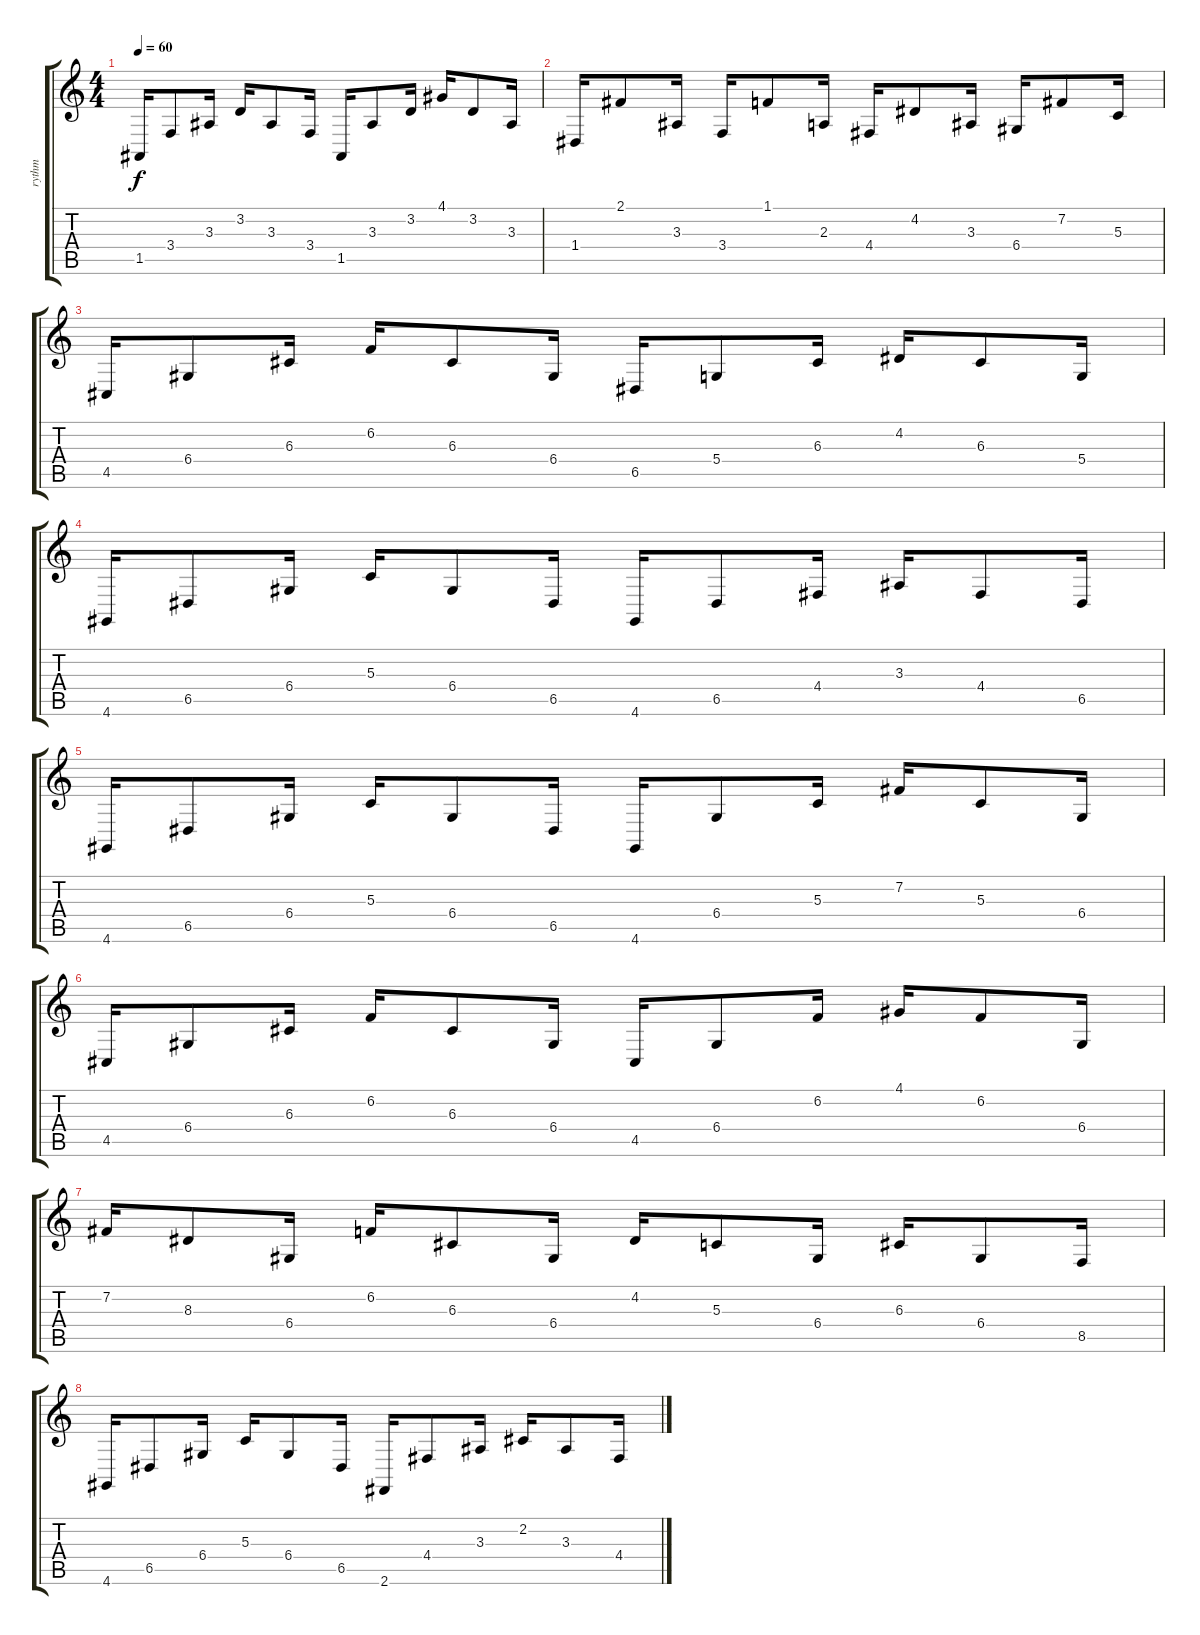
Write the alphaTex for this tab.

\track ("rythm" "rythm") {instrument acousticgrandpiano}
\staff {score tabs}
\tuning (E4 B3 G3 D3 A2 E2) {hide}
\ts (4 4)
\tempo 60
\clef g2
\ks c
1.5.16{dy f} 3.4.8 3.3.16 3.2.16 3.3.8 3.4.16 1.5.16 3.3.8 3.2.16 4.1.16 3.2.8 3.3.16 |
1.4.16 2.1.8 3.3.16 3.4.16 1.1.8 2.3.16 4.4.16 4.2.8 3.3.16 6.4.16 7.2.8 5.3.16 |
4.5.16 6.4.8 6.3.16 6.2.16 6.3.8 6.4.16 6.5.16 5.4.8 6.3.16 4.2.16 6.3.8 5.4.16 |
4.6.16 6.5.8 6.4.16 5.3.16 6.4.8 6.5.16 4.6.16 6.5.8 4.4.16 3.3.16 4.4.8 6.5.16 |
4.6.16 6.5.8 6.4.16 5.3.16 6.4.8 6.5.16 4.6.16 6.4.8 5.3.16 7.2.16 5.3.8 6.4.16 |
4.5.16 6.4.8 6.3.16 6.2.16 6.3.8 6.4.16 4.5.16 6.4.8 6.2.16 4.1.16 6.2.8 6.4.16 |
7.2.16 8.3.8 6.4.16 6.2.16 6.3.8 6.4.16 4.2.16 5.3.8 6.4.16 6.3.16 6.4.8 8.5.16 |
4.6.16 6.5.8 6.4.16 5.3.16 6.4.8 6.5.16 2.6.16 4.4.8 3.3.16 2.2.16 3.3.8 4.4.16
